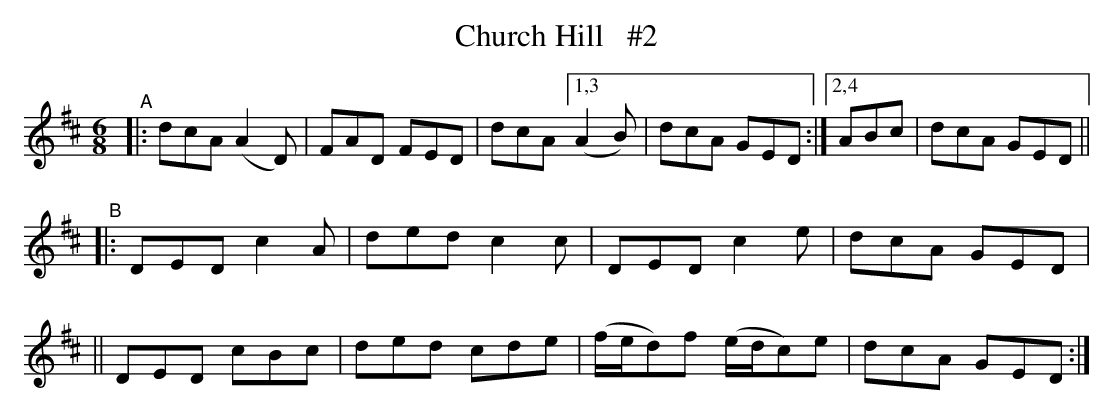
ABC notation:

X:1
T: Church Hill   #2
M: 6/8
L: 1/8
K: D
"^A"\
|: dcA (A2D) | FAD FED | dcA [1,3 (A2B) | dcA GED :|[2,4 ABc | dcA GED ||
"^B"\
|: DED c2A | ded c2c | DED c2e | dcA GED |
|| DED cBc | ded cde | (f/e/d)f (e/d/c)e | dcA GED :|
